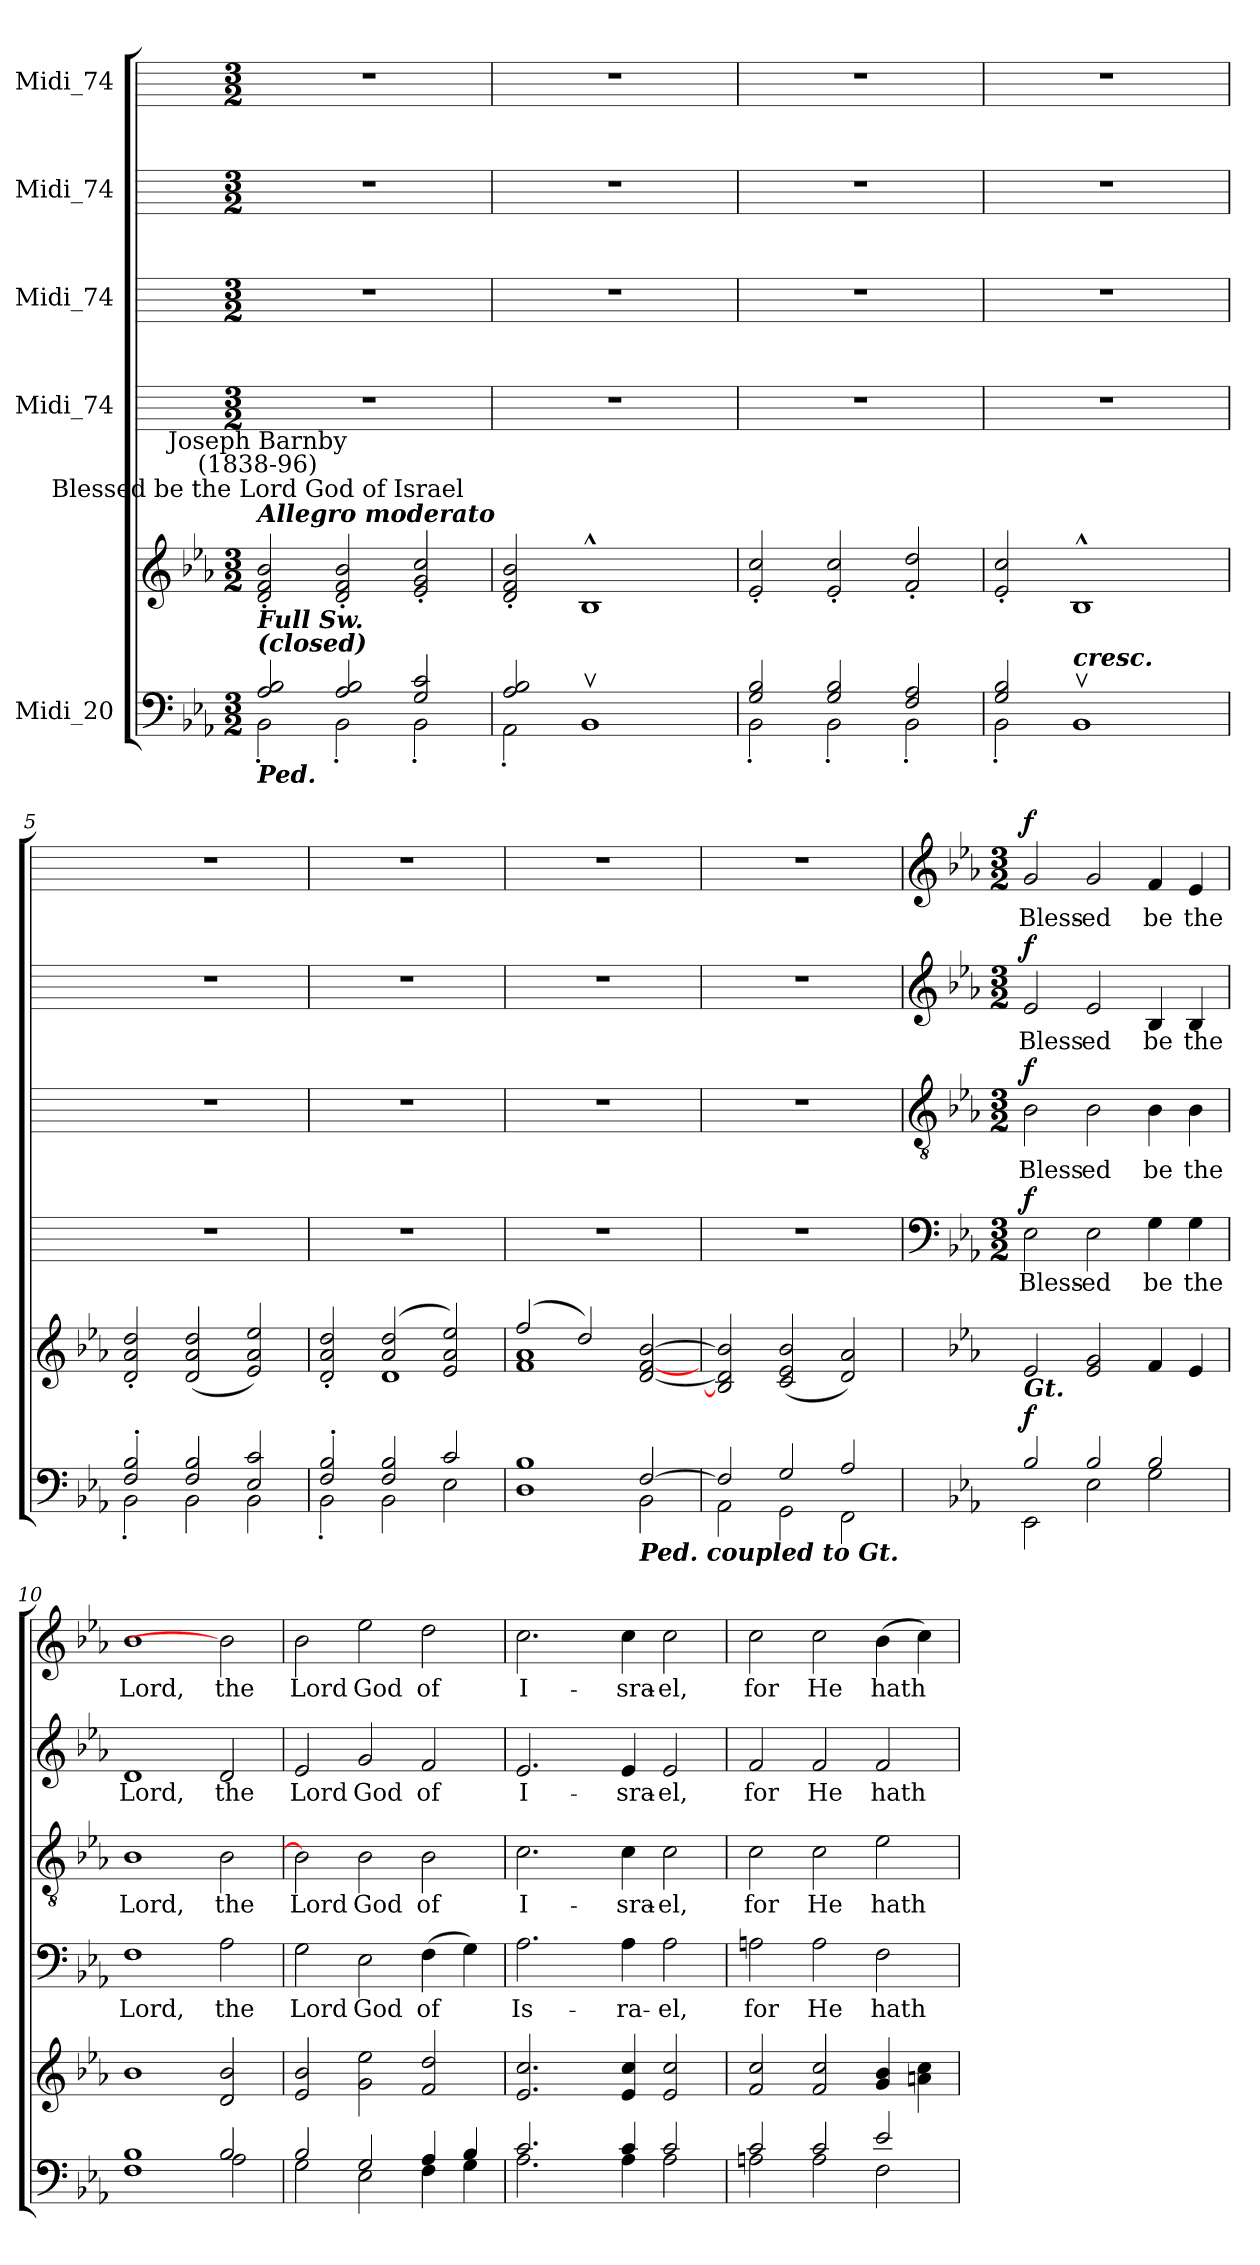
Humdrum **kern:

**kern	**kern	**dynam	**kern	**text	**dynam	**kern	**text	**dynam	**kern	**text	**dynam	**kern	**text	**dynam
*part5	*part5	*part5	*part4	*part4	*part4	*part3	*part3	*part3	*part2	*part2	*part2	*part1	*part1	*part1
*staff6	*staff5	*staff5/6	*staff4	*staff4	*staff4	*staff3	*staff3	*staff3	*staff2	*staff2	*staff2	*staff1	*staff1	*staff1
*I"Midi_20	*	*	*I"Midi_74	*	*	*I"Midi_74	*	*	*I"Midi_74	*	*	*I"Midi_74	*	*
*clefF4	*clefG2	*	*	*	*	*	*	*	*	*	*	*	*	*
*k[b-e-a-]	*k[b-e-a-]	*	*	*	*	*	*	*	*	*	*	*	*	*
*E-:	*E-:	*	*	*	*	*	*	*	*	*	*	*	*	*
*M3/2	*M3/2	*	*M3/2	*	*	*M3/2	*	*	*M3/2	*	*	*M3/2	*	*
=1	=1	=1	=1	=1	=1	=1	=1	=1	=1	=1	=1	=1	=1	=1
*^	*^	*	*	*	*	*	*	*	*	*	*	*	*	*
!	!	!LO:TX:a:Bi:t=Allegro moderato	!	!	!	!	!	!	!	!	!	!	!	!	!	!
!	!	!LO:TX:a:cj:t=Blessed be the Lord God of Israel	!	!	!	!	!	!	!	!	!	!	!	!	!	!
!	!	!LO:TX:a:cj:t=Joseph Barnby\n(1838-96)	!	!	!	!	!	!	!	!	!	!	!	!	!	!
!LO:TX:a:Bi:t=Full Sw.\n(closed)	!	!	!	!	!	!	!	!	!	!	!	!	!	!	!	!
!LO:TX:b:Bi:t=Ped.	!	!	!	!	!	!	!	!	!	!	!	!	!	!	!	!
2A-/ 2B-/	2BB-'\	2d/' 2f/' 2b-/'	2ryy	.	1.r	.	.	1.r	.	.	1.r	.	.	1.r	.	.
2A-/ 2B-/	2BB-'\	2d/' 2f/' 2b-/'	2ryy	.	.	.	.	.	.	.	.	.	.	.	.	.
2G/ 2c/	2BB-'\	2e-/' 2g/' 2cc/'	2ryy	.	.	.	.	.	.	.	.	.	.	.	.	.
=2	=2	=2	=2	=2	=2	=2	=2	=2	=2	=2	=2	=2	=2	=2	=2	=2
2A-/ 2B-/	2AA-'\	2d/' 2f/' 2b-/'	2ryy	.	1.r	.	.	1.r	.	.	1.r	.	.	1.r	.	.
1BB-v/	2ryy	1B-^^/	2ryy	.	.	.	.	.	.	.	.	.	.	.	.	.
.	2ryy	.	2ryy	.	.	.	.	.	.	.	.	.	.	.	.	.
=3	=3	=3	=3	=3	=3	=3	=3	=3	=3	=3	=3	=3	=3	=3	=3	=3
2G/ 2B-/	2BB-'\	2e-/' 2cc/'	2ryy	.	1.r	.	.	1.r	.	.	1.r	.	.	1.r	.	.
2G/ 2B-/	2BB-'\	2e-/' 2cc/'	2ryy	.	.	.	.	.	.	.	.	.	.	.	.	.
2F/ 2A-/	2BB-'\	2f/' 2dd/'	2ryy	.	.	.	.	.	.	.	.	.	.	.	.	.
=4	=4	=4	=4	=4	=4	=4	=4	=4	=4	=4	=4	=4	=4	=4	=4	=4
2G/ 2B-/	2BB-'\	2e-/' 2cc/'	2ryy	.	1.r	.	.	1.r	.	.	1.r	.	.	1.r	.	.
!LO:TX:a:Bi:t=cresc.	!	!	!	!	!	!	!	!	!	!	!	!	!	!	!	!
1BB-v/	2ryy	1B-^^/	2ryy	.	.	.	.	.	.	.	.	.	.	.	.	.
.	2ryy	.	2ryy	.	.	.	.	.	.	.	.	.	.	.	.	.
=5	=5	=5	=5	=5	=5	=5	=5	=5	=5	=5	=5	=5	=5	=5	=5	=5
2F/' 2B-/'	2BB-'\	2d/' 2a-/' 2dd/'	2ryy	.	1.r	.	.	1.r	.	.	1.r	.	.	1.r	.	.
2F/ 2B-/	2BB-\	(>2d/ 2a-/ 2dd/	2ryy	.	.	.	.	.	.	.	.	.	.	.	.	.
2E-/ 2c/	2BB-\	2e-/ 2a-/ 2ee-/)	2ryy	.	.	.	.	.	.	.	.	.	.	.	.	.
=6	=6	=6	=6	=6	=6	=6	=6	=6	=6	=6	=6	=6	=6	=6	=6	=6
2F/' 2B-/'	2BB-'\	2d/' 2a-/' 2dd/'	2ryy	.	1.r	.	.	1.r	.	.	1.r	.	.	1.r	.	.
2F/ 2B-/	2BB-\	(>2a-/ 2dd/	1d\	.	.	.	.	.	.	.	.	.	.	.	.	.
2c/	2E-\	2e-/ 2a-/ 2ee-/)	.	.	.	.	.	.	.	.	.	.	.	.	.	.
=7	=7	=7	=7	=7	=7	=7	=7	=7	=7	=7	=7	=7	=7	=7	=7	=7
1B-/	1D\	(>2ff/	1f\ 1a-\	.	1.r	.	.	1.r	.	.	1.r	.	.	1.r	.	.
.	.	2dd/)	.	.	.	.	.	.	.	.	.	.	.	.	.	.
!LO:TX:b:Bi:t=Ped. coupled to Gt.	!	!	!	!	!	!	!	!	!	!	!	!	!	!	!	!
[2F/	2BB-\	[2d/ [2f/ [2b-/	2ryy	.	.	.	.	.	.	.	.	.	.	.	.	.
=8	=8	=8	=8	=8	=8	=8	=8	=8	=8	=8	=8	=8	=8	=8	=8	=8
2F/]	2AA-\	2B-/] 2d/] 2b-/]	2ryy	.	1.r	.	.	1.r	.	.	1.r	.	.	1.r	.	.
2G/	2GG\	(>2c/ 2e-/ 2b-/	2ryy	.	.	.	.	.	.	.	.	.	.	.	.	.
2A-/	2FF\	2d/ 2a-/)	2ryy	.	.	.	.	.	.	.	.	.	.	.	.	.
!!LO:LB:g=z
=9	=9	=9	=9	=9	=9	=9	=9	=9	=9	=9	=9	=9	=9	=9	=9	=9
*	*	*	*	*	*clefF4	*	*	*clefGv2	*	*	*clefG2	*	*	*clefG2	*	*
*	*	*	*	*	*k[b-e-a-]	*	*	*k[b-e-a-]	*	*	*k[b-e-a-]	*	*	*k[b-e-a-]	*	*
*	*	*	*	*	*E-:	*	*	*E-:	*	*	*E-:	*	*	*E-:	*	*
*	*	*	*	*	*M3/2	*	*	*M3/2	*	*	*M3/2	*	*	*M3/2	*	*
!	!	!LO:TX:b:Bi:t=Gt.	!	!	!	!	!	!	!	!	!	!	!	!	!	!
!	!	!	!	!LO:DY:a=2	!	!LO:LY:b	!LO:DY:b	!	!LO:LY:b	!LO:DY:b	!	!LO:LY:b	!LO:DY:b	!	!LO:LY:b	!LO:DY:b
2B-/	2EE-\	2e-	2ryy	f	2E-	Bless-	f	2B-	Bless	f	2e-	Bless	f	2g	Bless-	f
!	!	!	!	!	!	!LO:LY:b	!	!	!LO:LY:b	!	!	!LO:LY:b	!	!	!LO:LY:b	!
2B-/	2E-\	2e- 2g	2ryy	.	2E-	-ed	.	2B-	ed	.	2e-	-ed	.	2g	-ed	.
!	!	!	!	!	!	!LO:LY:b	!	!	!LO:LY:b	!	!	!LO:LY:b	!	!	!LO:LY:b	!
2B-/	2G\	4f	2ryy	.	4G	be	.	4B-	be	.	4B-	be	.	4f	be	.
!	!	!	!	!	!	!LO:LY:b	!	!	!LO:LY:b	!	!	!LO:LY:b	!	!	!LO:LY:b	!
.	.	4e-	.	.	4G	the	.	4B-	the	.	4B-	the	.	4e-	the	.
=10	=10	=10	=10	=10	=10	=10	=10	=10	=10	=10	=10	=10	=10	=10	=10	=10
!	!	!	!	!	!	!LO:LY:b	!	!	!LO:LY:b	!	!	!LO:LY:b	!	!	!LO:LY:b	!
1B-/	1F\	1b-	1d\yy	.	1F	Lord,	.	1B-	Lord,	.	1d	Lord,	.	1b-	Lord,	.
!	!	!	!	!	!	!LO:LY:b	!	!	!LO:LY:b	!	!	!LO:LY:b	!	!	!LO:LY:b	!
2B-/	2A-\	2d 2b-	2ryy	.	2A-	the	.	2B-	the	.	2d	the	.	2b-]	the	.
=11	=11	=11	=11	=11	=11	=11	=11	=11	=11	=11	=11	=11	=11	=11	=11	=11
!	!	!	!	!	!	!LO:LY:b	!	!	!LO:LY:b	!	!	!LO:LY:b	!	!	!LO:LY:b	!
2B-/	2G\	2e- 2b-	2ryy	.	2G	Lord	.	2B-]	Lord	.	2e-	Lord	.	2b-	Lord	.
!	!	!	!	!	!	!LO:LY:b	!	!	!LO:LY:b	!	!	!LO:LY:b	!	!	!LO:LY:b	!
2G/	2E-\	2g 2ee-	2ryy	.	2E-	God	.	2B-	God	.	2g	God	.	2ee-	God	.
!	!	!	!	!	!	!LO:LY:b	!	!	!LO:LY:b	!	!	!LO:LY:b	!	!	!LO:LY:b	!
4A-/	4F\	2f 2dd	2ryy	.	(>4F	of	.	2B-	of	.	2f	of	.	2dd	of	.
4B-/	4G\	.	.	.	4G)	.	.	.	.	.	.	.	.	.	.	.
=12	=12	=12	=12	=12	=12	=12	=12	=12	=12	=12	=12	=12	=12	=12	=12	=12
!	!	!	!	!	!	!LO:LY:b	!	!	!LO:LY:b	!	!	!LO:LY:b	!	!	!LO:LY:b	!
2.c/	2.A-\	2.e- 2.cc	2ryy	.	2.A-	Is-	.	2.c	I-	.	2.e-	I-	.	2.cc	I-	.
.	.	.	2ryy	.	.	.	.	.	.	.	.	.	.	.	.	.
!	!	!	!	!	!	!LO:LY:b	!	!	!LO:LY:b	!	!	!LO:LY:b	!	!	!LO:LY:b	!
4c/	4A-\	4e- 4cc	.	.	4A-	-ra-	.	4c	-sra-	.	4e-	-sra-	.	4cc	-sra-	.
!	!	!	!	!	!	!LO:LY:b	!	!	!LO:LY:b	!	!	!LO:LY:b	!	!	!LO:LY:b	!
2c/	2A-\	2e- 2cc	2ryy	.	2A-	-el,	.	2c	-el,	.	2e-	-el,	.	2cc	-el,	.
=13	=13	=13	=13	=13	=13	=13	=13	=13	=13	=13	=13	=13	=13	=13	=13	=13
!	!	!	!	!	!	!LO:LY:b	!	!	!LO:LY:b	!	!	!LO:LY:b	!	!	!LO:LY:b	!
2c/	2An\	2f 2cc	2ryy	.	2An	for	.	2c	for	.	2f	for	.	2cc	for	.
!	!	!	!	!	!	!LO:LY:b	!	!	!LO:LY:b	!	!	!LO:LY:b	!	!	!LO:LY:b	!
2c/	2A\	2f 2cc	2ryy	.	2A	He	.	2c	He	.	2f	He	.	2cc	He	.
!	!	!	!	!	!	!LO:LY:b	!	!	!LO:LY:b	!	!	!LO:LY:b	!	!	!LO:LY:b	!
2e-/	2F\	4g 4b-	2ryy	.	2F	hath	.	2e-	hath	.	2f	hath	.	(>4b-	hath	.
.	.	4an 4cc	.	.	.	.	.	.	.	.	.	.	.	4cc)	.	.
*v	*v	*	*	*	*	*	*	*	*	*	*	*	*	*	*	*
*	*v	*v	*	*	*	*	*	*	*	*	*	*	*	*	*
=	=	=	=	=	=	=	=	=	=	=	=	=	=	=
*-	*-	*-	*-	*-	*-	*-	*-	*-	*-	*-	*-	*-	*-	*-
